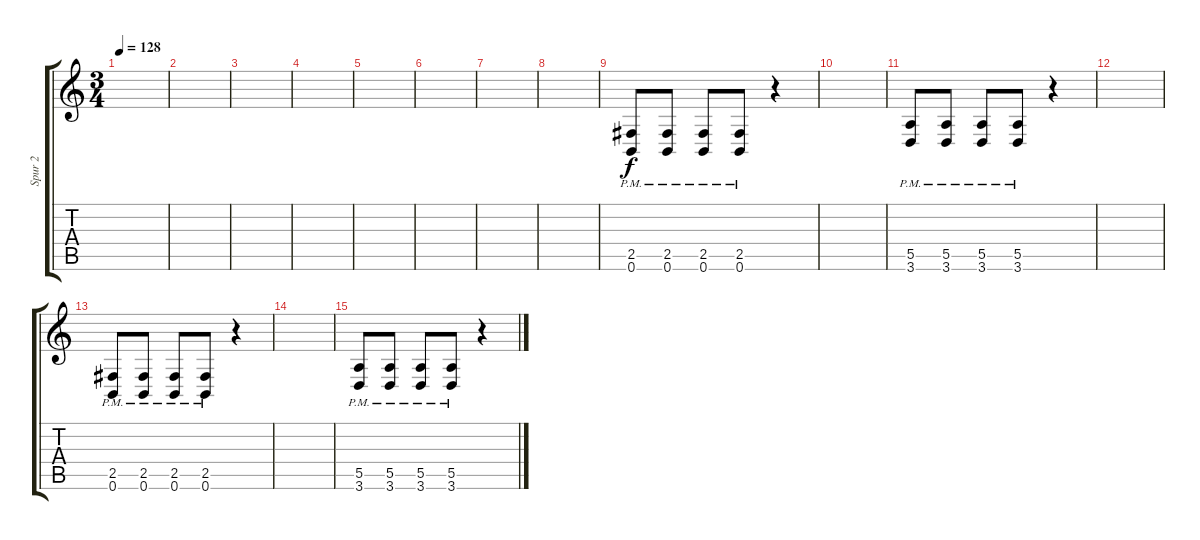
\track ("Spur 2" "Spur 2") {instrument distortionguitar}
\staff {score tabs}
\tuning (B3 Gb3 D3 A2 E2 B1) {hide}
\ts (3 4)
\tempo 128
\clef g2
\ks c
|
|
|
|
|
|
|
|
(2.5{pm} 0.6{pm}).8 (2.5{pm} 0.6{pm}).8 (2.5{pm} 0.6{pm}).8 (2.5{pm} 0.6{pm}).8 r.4 |
|
(5.5{pm} 3.6{pm}).8 (5.5{pm} 3.6{pm}).8 (5.5{pm} 3.6{pm}).8 (5.5{pm} 3.6{pm}).8 r.4 |
|
(2.5{pm} 0.6{pm}).8 (2.5{pm} 0.6{pm}).8 (2.5{pm} 0.6{pm}).8 (2.5{pm} 0.6{pm}).8 r.4 |
|
(5.5{pm} 3.6{pm}).8 (5.5{pm} 3.6{pm}).8 (5.5{pm} 3.6{pm}).8 (5.5{pm} 3.6{pm}).8 r.4
